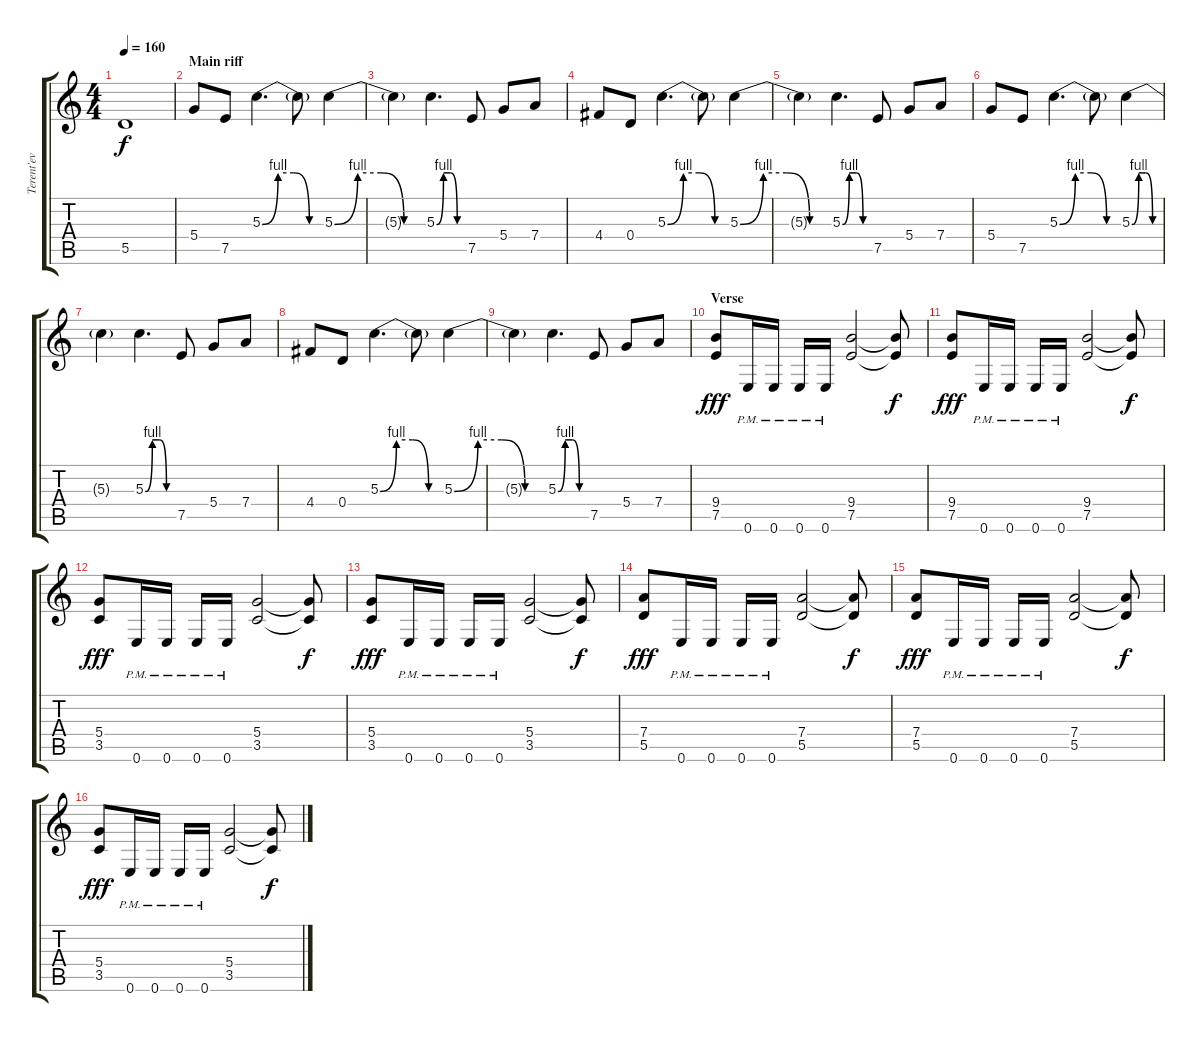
\track ("Terent'ev " "Terent'ev ") {instrument distortionguitar}
\staff {score tabs}
\tuning (E4 B3 G3 D3 A2 E2) {hide}
\ts (4 4)
\tempo 160
\clef g2
\ks c
5.5{t}.1{dy f} |
\section ("" "Main riff")
5.4.8 7.5.8 5.3{be (custom 0 0 15 4 30 4 45 0 60 0)}.4{d} 5.3{t}.8 5.3{be (custom 0 0 15 4 30 4 45 0 60 0)}.4 |
5.3{t}.4 5.3{be (custom 0 0 15 4 30 4 45 0 60 0)}.4{d} 7.5.8 5.4.8 7.4.8 |
4.4.8 0.4.8 5.3{be (custom 0 0 15 4 30 4 45 0 60 0)}.4{d} 5.3{t}.8 5.3{be (custom 0 0 15 4 30 4 45 0 60 0)}.4 |
5.3{t}.4 5.3{be (custom 0 0 15 4 30 4 45 0 60 0)}.4{d} 7.5.8 5.4.8 7.4.8 |
5.4.8 7.5.8 5.3{be (custom 0 0 15 4 30 4 45 0 60 0)}.4{d} 5.3{t}.8 5.3{be (custom 0 0 15 4 30 4 45 0 60 0)}.4 |
5.3{t}.4 5.3{be (custom 0 0 15 4 30 4 45 0 60 0)}.4{d} 7.5.8 5.4.8 7.4.8 |
4.4.8 0.4.8 5.3{be (custom 0 0 15 4 30 4 45 0 60 0)}.4{d} 5.3{t}.8 5.3{be (custom 0 0 15 4 30 4 45 0 60 0)}.4 |
5.3{t}.4 5.3{be (custom 0 0 15 4 30 4 45 0 60 0)}.4{d} 7.5.8 5.4.8 7.4.8 |
\section ("" "Verse")
(9.4 7.5).8{dy fff} 0.6{pm}.16 0.6{pm}.16 0.6{pm}.16 0.6{pm}.16 (9.4 7.5).2 (9.4{t} 7.5{t}).8{dy f} |
(9.4 7.5).8{dy fff} 0.6{pm}.16 0.6{pm}.16 0.6{pm}.16 0.6{pm}.16 (9.4 7.5).2 (9.4{t} 7.5{t}).8{dy f} |
(5.4 3.5).8{dy fff} 0.6{pm}.16 0.6{pm}.16 0.6{pm}.16 0.6{pm}.16 (5.4 3.5).2 (5.4{t} 3.5{t}).8{dy f} |
(5.4 3.5).8{dy fff} 0.6{pm}.16 0.6{pm}.16 0.6{pm}.16 0.6{pm}.16 (5.4 3.5).2 (5.4{t} 3.5{t}).8{dy f} |
(7.4 5.5).8{dy fff} 0.6{pm}.16 0.6{pm}.16 0.6{pm}.16 0.6{pm}.16 (7.4 5.5).2 (7.4{t} 5.5{t}).8{dy f} |
(7.4 5.5).8{dy fff} 0.6{pm}.16 0.6{pm}.16 0.6{pm}.16 0.6{pm}.16 (7.4 5.5).2 (7.4{t} 5.5{t}).8{dy f} |
(5.4 3.5).8{dy fff} 0.6{pm}.16 0.6{pm}.16 0.6{pm}.16 0.6{pm}.16 (5.4 3.5).2 (5.4{t} 3.5{t}).8{dy f}
